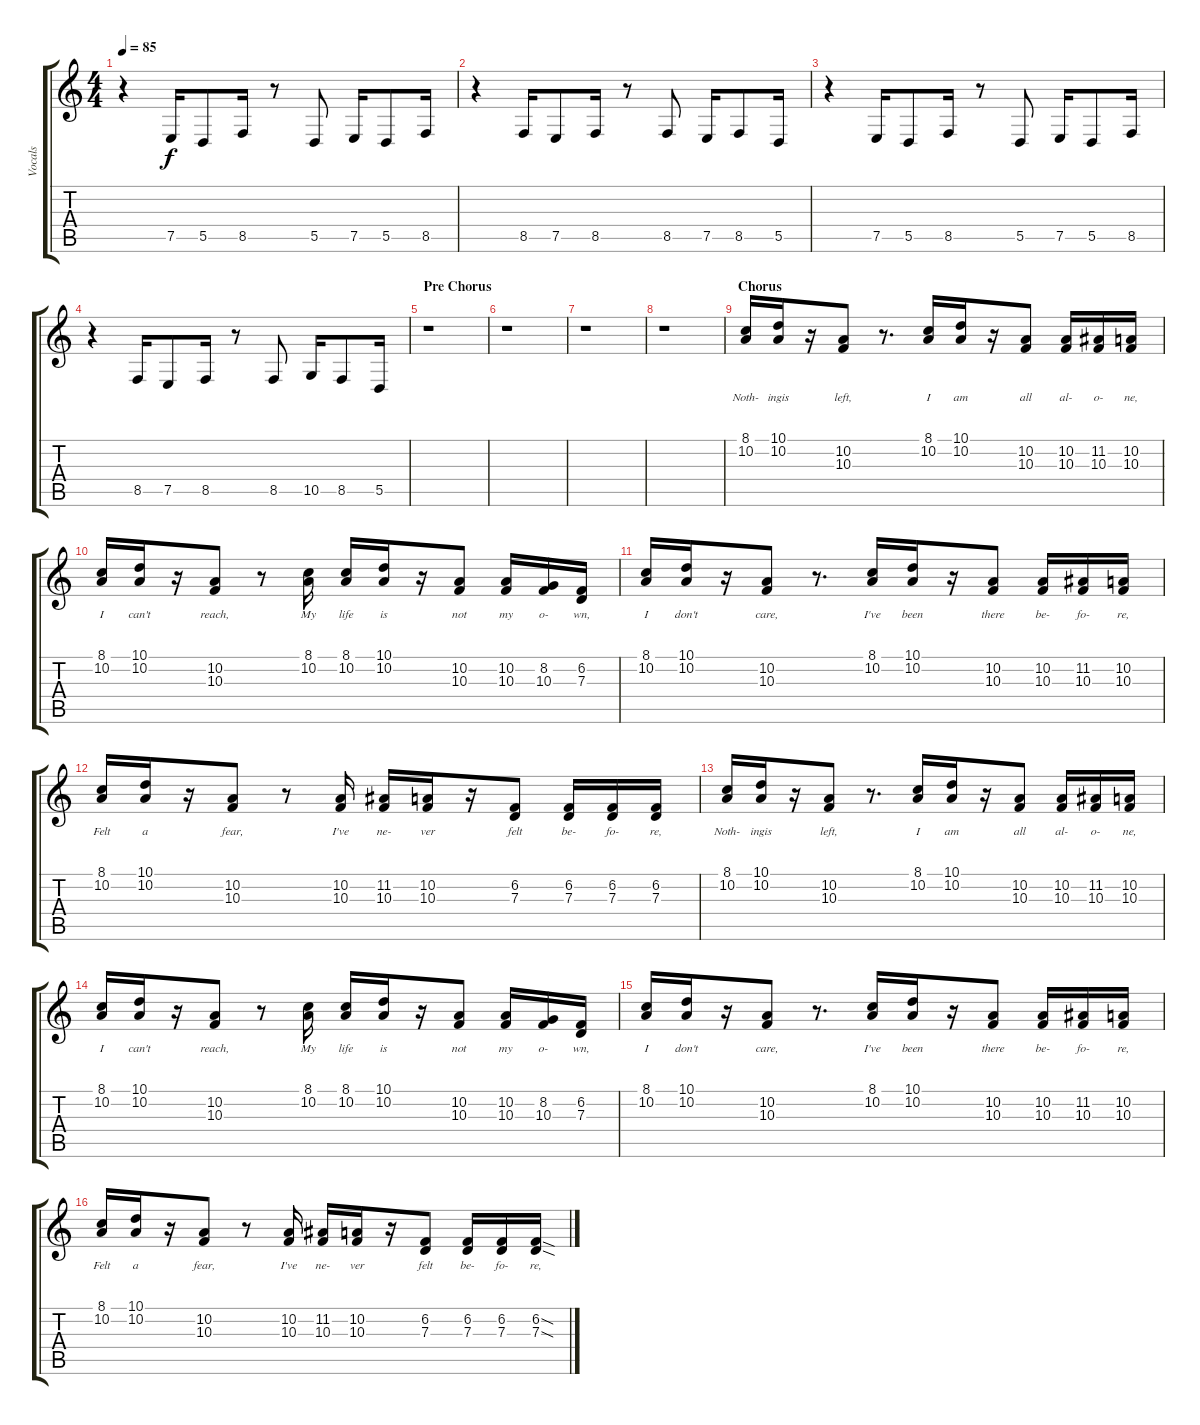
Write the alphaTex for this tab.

\track ("Vocals" "Vocals") {instrument lead8bassandlead}
\staff {score tabs}
\tuning (E4 B3 G3 D3 A2 D2) {hide}
\ts (4 4)
\tempo 85
\clef g2
\ks c
r.4{dy f} 7.5.16 5.5.8 8.5.16 r.8 5.5.8 7.5.16 5.5.8 8.5.16 |
r.4 8.5.16 7.5.8 8.5.16 r.8 8.5.8 7.5.16 8.5.8 5.5.16 |
r.4 7.5.16 5.5.8 8.5.16 r.8 5.5.8 7.5.16 5.5.8 8.5.16 |
r.4 8.5.16 7.5.8 8.5.16 r.8 8.5.8 10.5.16 8.5.8 5.5.16 |
\section ("" "Pre Chorus")
r.1 |
r.1 |
r.1 |
r.1 |
\section ("" "Chorus")
(8.1 10.2).16{lyrics (0 "Noth-") lyrics (1 "") lyrics (2 "") lyrics (3 "") lyrics (4 "")} (10.1 10.2).16{lyrics (0 "ingis") lyrics (1 "") lyrics (2 "") lyrics (3 "") lyrics (4 "")} r.16 (10.2 10.3).8{lyrics (0 "left,") lyrics (1 "") lyrics (2 "") lyrics (3 "") lyrics (4 "")} r.8{d} (8.1 10.2).16{lyrics (0 "I") lyrics (1 "") lyrics (2 "") lyrics (3 "") lyrics (4 "")} (10.1 10.2).16{lyrics (0 "am") lyrics (1 "") lyrics (2 "") lyrics (3 "") lyrics (4 "")} r.16 (10.2 10.3).8{lyrics (0 "all") lyrics (1 "") lyrics (2 "") lyrics (3 "") lyrics (4 "")} (10.2 10.3).16{lyrics (0 "al-") lyrics (1 "") lyrics (2 "") lyrics (3 "") lyrics (4 "")} (11.2 10.3).16{lyrics (0 "o-") lyrics (1 "") lyrics (2 "") lyrics (3 "") lyrics (4 "")} (10.2 10.3).16{lyrics (0 "ne,") lyrics (1 "") lyrics (2 "") lyrics (3 "") lyrics (4 "")} |
(8.1 10.2).16{lyrics (0 "I") lyrics (1 "") lyrics (2 "") lyrics (3 "") lyrics (4 "")} (10.1 10.2).16{lyrics (0 "can't") lyrics (1 "") lyrics (2 "") lyrics (3 "") lyrics (4 "")} r.16 (10.2 10.3).8{lyrics (0 "reach,") lyrics (1 "") lyrics (2 "") lyrics (3 "") lyrics (4 "")} r.8 (8.1 10.2).16{lyrics (0 "My") lyrics (1 "") lyrics (2 "") lyrics (3 "") lyrics (4 "")} (8.1 10.2).16{lyrics (0 "life") lyrics (1 "") lyrics (2 "") lyrics (3 "") lyrics (4 "")} (10.1 10.2).16{lyrics (0 "is") lyrics (1 "") lyrics (2 "") lyrics (3 "") lyrics (4 "")} r.16 (10.2 10.3).8{lyrics (0 "not") lyrics (1 "") lyrics (2 "") lyrics (3 "") lyrics (4 "")} (10.2 10.3).16{lyrics (0 "my") lyrics (1 "") lyrics (2 "") lyrics (3 "") lyrics (4 "")} (8.2 10.3).16{lyrics (0 "o-") lyrics (1 "") lyrics (2 "") lyrics (3 "") lyrics (4 "")} (6.2 7.3).16{lyrics (0 "wn,") lyrics (1 "") lyrics (2 "") lyrics (3 "") lyrics (4 "")} |
(8.1 10.2).16{lyrics (0 "I") lyrics (1 "") lyrics (2 "") lyrics (3 "") lyrics (4 "")} (10.1 10.2).16{lyrics (0 "don't") lyrics (1 "") lyrics (2 "") lyrics (3 "") lyrics (4 "")} r.16 (10.2 10.3).8{lyrics (0 "care,") lyrics (1 "") lyrics (2 "") lyrics (3 "") lyrics (4 "")} r.8{d} (8.1 10.2).16{lyrics (0 "I've") lyrics (1 "") lyrics (2 "") lyrics (3 "") lyrics (4 "")} (10.1 10.2).16{lyrics (0 "been") lyrics (1 "") lyrics (2 "") lyrics (3 "") lyrics (4 "")} r.16 (10.2 10.3).8{lyrics (0 "there") lyrics (1 "") lyrics (2 "") lyrics (3 "") lyrics (4 "")} (10.2 10.3).16{lyrics (0 "be-") lyrics (1 "") lyrics (2 "") lyrics (3 "") lyrics (4 "")} (11.2 10.3).16{lyrics (0 "fo-") lyrics (1 "") lyrics (2 "") lyrics (3 "") lyrics (4 "")} (10.2 10.3).16{lyrics (0 "re,") lyrics (1 "") lyrics (2 "") lyrics (3 "") lyrics (4 "")} |
(8.1 10.2).16{lyrics (0 "Felt") lyrics (1 "") lyrics (2 "") lyrics (3 "") lyrics (4 "")} (10.1 10.2).16{lyrics (0 "a") lyrics (1 "") lyrics (2 "") lyrics (3 "") lyrics (4 "")} r.16 (10.2 10.3).8{lyrics (0 "fear,") lyrics (1 "") lyrics (2 "") lyrics (3 "") lyrics (4 "")} r.8 (10.2 10.3).16{lyrics (0 "I've") lyrics (1 "") lyrics (2 "") lyrics (3 "") lyrics (4 "")} (11.2 10.3).16{lyrics (0 "ne-") lyrics (1 "") lyrics (2 "") lyrics (3 "") lyrics (4 "")} (10.2 10.3).16{lyrics (0 "ver") lyrics (1 "") lyrics (2 "") lyrics (3 "") lyrics (4 "")} r.16 (6.2 7.3).8{lyrics (0 "felt") lyrics (1 "") lyrics (2 "") lyrics (3 "") lyrics (4 "")} (6.2 7.3).16{lyrics (0 "be-") lyrics (1 "") lyrics (2 "") lyrics (3 "") lyrics (4 "")} (6.2 7.3).16{lyrics (0 "fo-") lyrics (1 "") lyrics (2 "") lyrics (3 "") lyrics (4 "")} (6.2 7.3).16{lyrics (0 "re,") lyrics (1 "") lyrics (2 "") lyrics (3 "") lyrics (4 "")} |
(8.1 10.2).16{lyrics (0 "Noth-") lyrics (1 "") lyrics (2 "") lyrics (3 "") lyrics (4 "")} (10.1 10.2).16{lyrics (0 "ingis") lyrics (1 "") lyrics (2 "") lyrics (3 "") lyrics (4 "")} r.16 (10.2 10.3).8{lyrics (0 "left,") lyrics (1 "") lyrics (2 "") lyrics (3 "") lyrics (4 "")} r.8{d} (8.1 10.2).16{lyrics (0 "I") lyrics (1 "") lyrics (2 "") lyrics (3 "") lyrics (4 "")} (10.1 10.2).16{lyrics (0 "am") lyrics (1 "") lyrics (2 "") lyrics (3 "") lyrics (4 "")} r.16 (10.2 10.3).8{lyrics (0 "all") lyrics (1 "") lyrics (2 "") lyrics (3 "") lyrics (4 "")} (10.2 10.3).16{lyrics (0 "al-") lyrics (1 "") lyrics (2 "") lyrics (3 "") lyrics (4 "")} (11.2 10.3).16{lyrics (0 "o-") lyrics (1 "") lyrics (2 "") lyrics (3 "") lyrics (4 "")} (10.2 10.3).16{lyrics (0 "ne,") lyrics (1 "") lyrics (2 "") lyrics (3 "") lyrics (4 "")} |
(8.1 10.2).16{lyrics (0 "I") lyrics (1 "") lyrics (2 "") lyrics (3 "") lyrics (4 "")} (10.1 10.2).16{lyrics (0 "can't") lyrics (1 "") lyrics (2 "") lyrics (3 "") lyrics (4 "")} r.16 (10.2 10.3).8{lyrics (0 "reach,") lyrics (1 "") lyrics (2 "") lyrics (3 "") lyrics (4 "")} r.8 (8.1 10.2).16{lyrics (0 "My") lyrics (1 "") lyrics (2 "") lyrics (3 "") lyrics (4 "")} (8.1 10.2).16{lyrics (0 "life") lyrics (1 "") lyrics (2 "") lyrics (3 "") lyrics (4 "")} (10.1 10.2).16{lyrics (0 "is") lyrics (1 "") lyrics (2 "") lyrics (3 "") lyrics (4 "")} r.16 (10.2 10.3).8{lyrics (0 "not") lyrics (1 "") lyrics (2 "") lyrics (3 "") lyrics (4 "")} (10.2 10.3).16{lyrics (0 "my") lyrics (1 "") lyrics (2 "") lyrics (3 "") lyrics (4 "")} (8.2 10.3).16{lyrics (0 "o-") lyrics (1 "") lyrics (2 "") lyrics (3 "") lyrics (4 "")} (6.2 7.3).16{lyrics (0 "wn,") lyrics (1 "") lyrics (2 "") lyrics (3 "") lyrics (4 "")} |
(8.1 10.2).16{lyrics (0 "I") lyrics (1 "") lyrics (2 "") lyrics (3 "") lyrics (4 "")} (10.1 10.2).16{lyrics (0 "don't") lyrics (1 "") lyrics (2 "") lyrics (3 "") lyrics (4 "")} r.16 (10.2 10.3).8{lyrics (0 "care,") lyrics (1 "") lyrics (2 "") lyrics (3 "") lyrics (4 "")} r.8{d} (8.1 10.2).16{lyrics (0 "I've") lyrics (1 "") lyrics (2 "") lyrics (3 "") lyrics (4 "")} (10.1 10.2).16{lyrics (0 "been") lyrics (1 "") lyrics (2 "") lyrics (3 "") lyrics (4 "")} r.16 (10.2 10.3).8{lyrics (0 "there") lyrics (1 "") lyrics (2 "") lyrics (3 "") lyrics (4 "")} (10.2 10.3).16{lyrics (0 "be-") lyrics (1 "") lyrics (2 "") lyrics (3 "") lyrics (4 "")} (11.2 10.3).16{lyrics (0 "fo-") lyrics (1 "") lyrics (2 "") lyrics (3 "") lyrics (4 "")} (10.2 10.3).16{lyrics (0 "re,") lyrics (1 "") lyrics (2 "") lyrics (3 "") lyrics (4 "")} |
(8.1 10.2).16{lyrics (0 "Felt") lyrics (1 "") lyrics (2 "") lyrics (3 "") lyrics (4 "")} (10.1 10.2).16{lyrics (0 "a") lyrics (1 "") lyrics (2 "") lyrics (3 "") lyrics (4 "")} r.16 (10.2 10.3).8{lyrics (0 "fear,") lyrics (1 "") lyrics (2 "") lyrics (3 "") lyrics (4 "")} r.8 (10.2 10.3).16{lyrics (0 "I've") lyrics (1 "") lyrics (2 "") lyrics (3 "") lyrics (4 "")} (11.2 10.3).16{lyrics (0 "ne-") lyrics (1 "") lyrics (2 "") lyrics (3 "") lyrics (4 "")} (10.2 10.3).16{lyrics (0 "ver") lyrics (1 "") lyrics (2 "") lyrics (3 "") lyrics (4 "")} r.16 (6.2 7.3).8{lyrics (0 "felt") lyrics (1 "") lyrics (2 "") lyrics (3 "") lyrics (4 "")} (6.2 7.3).16{lyrics (0 "be-") lyrics (1 "") lyrics (2 "") lyrics (3 "") lyrics (4 "")} (6.2 7.3).16{lyrics (0 "fo-") lyrics (1 "") lyrics (2 "") lyrics (3 "") lyrics (4 "")} (6.2{sod} 7.3{sod}).16{lyrics (0 "re,") lyrics (1 "") lyrics (2 "") lyrics (3 "") lyrics (4 "")}
